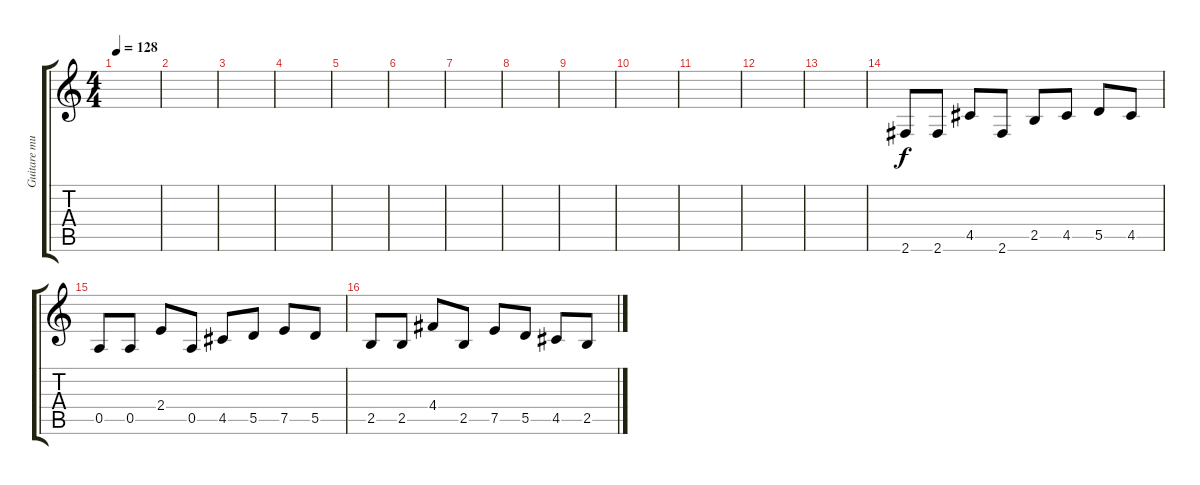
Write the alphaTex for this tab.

\track ("Guitare muted" "Guitare mu") {instrument electricguitarmuted}
\staff {score tabs}
\tuning (E4 B3 G3 D3 A2 E2) {hide}
\ts (4 4)
\tempo 128
\clef g2
\ks c
|
|
|
|
|
|
|
|
|
|
|
|
|
2.6.8 2.6.8 4.5.8 2.6.8 2.5.8 4.5.8 5.5.8 4.5.8 |
0.5.8 0.5.8 2.4.8 0.5.8 4.5.8 5.5.8 7.5.8 5.5.8 |
2.5.8 2.5.8 4.4.8 2.5.8 7.5.8 5.5.8 4.5.8 2.5.8
